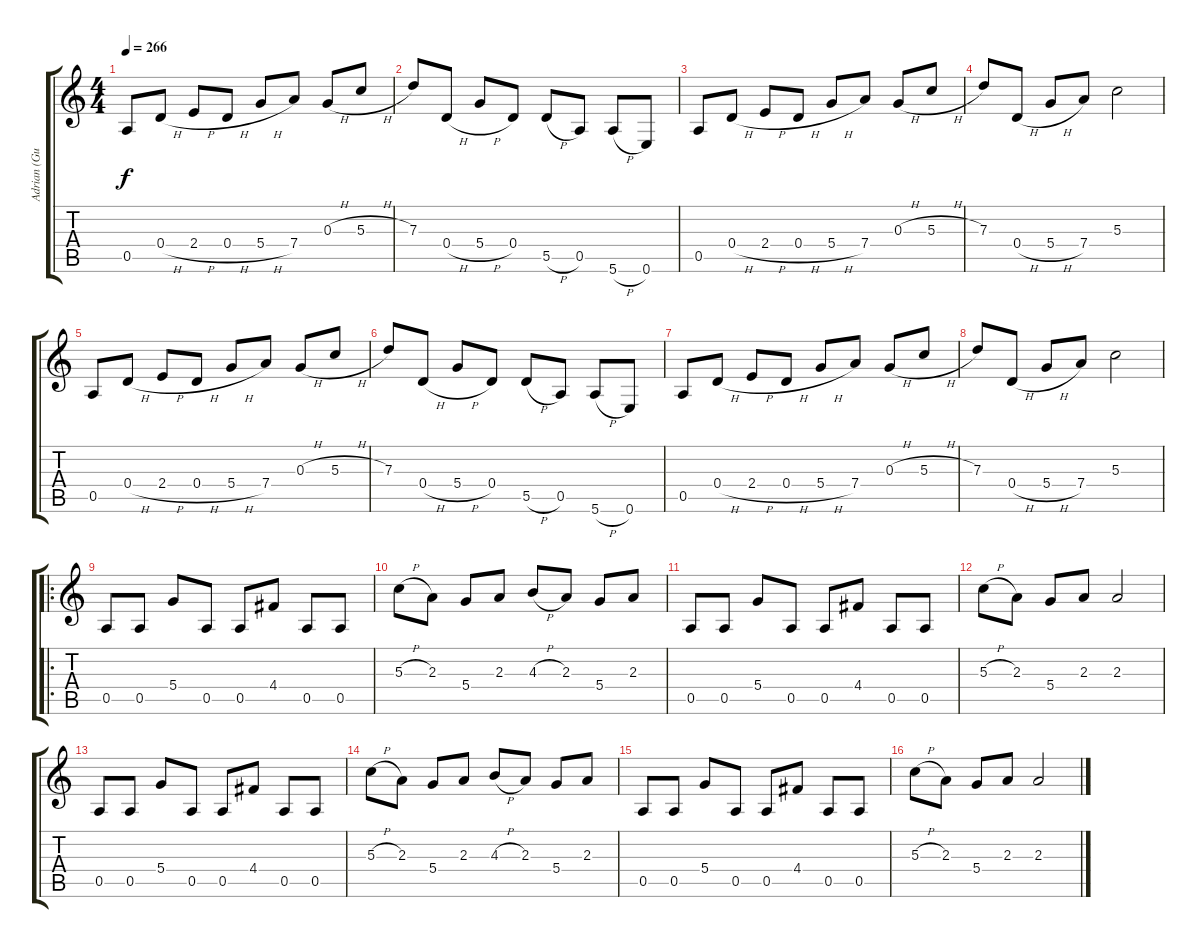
\track ("Adrian (Guitar 2)" "Adrian (Gu") {instrument distortionguitar}
\staff {score tabs}
\tuning (E4 B3 G3 D3 A2 E2) {hide}
\ts (4 4)
\tempo 266
\clef g2
\ks c
0.5.8{dy f} 0.4{h}.8 2.4{h}.8 0.4{h}.8 5.4{h}.8 7.4.8 0.3{h}.8 5.3{h}.8 |
7.3.8 0.4{h}.8 5.4{h}.8 0.4.8 5.5{h}.8 0.5.8 5.6{h}.8 0.6.8 |
0.5.8 0.4{h}.8 2.4{h}.8 0.4{h}.8 5.4{h}.8 7.4.8 0.3{h}.8 5.3{h}.8 |
7.3.8 0.4{h}.8 5.4{h}.8 7.4.8 5.3.2 |
0.5.8 0.4{h}.8 2.4{h}.8 0.4{h}.8 5.4{h}.8 7.4.8 0.3{h}.8 5.3{h}.8 |
7.3.8 0.4{h}.8 5.4{h}.8 0.4.8 5.5{h}.8 0.5.8 5.6{h}.8 0.6.8 |
0.5.8 0.4{h}.8 2.4{h}.8 0.4{h}.8 5.4{h}.8 7.4.8 0.3{h}.8 5.3{h}.8 |
7.3.8 0.4{h}.8 5.4{h}.8 7.4.8 5.3.2 |
\ro
0.5.8 0.5.8 5.4.8 0.5.8 0.5.8 4.4.8 0.5.8 0.5.8 |
5.3{h}.8 2.3.8 5.4.8 2.3.8 4.3{h}.8 2.3.8 5.4.8 2.3.8 |
0.5.8 0.5.8 5.4.8 0.5.8 0.5.8 4.4.8 0.5.8 0.5.8 |
5.3{h}.8 2.3.8 5.4.8 2.3.8 2.3.2 |
0.5.8 0.5.8 5.4.8 0.5.8 0.5.8 4.4.8 0.5.8 0.5.8 |
5.3{h}.8 2.3.8 5.4.8 2.3.8 4.3{h}.8 2.3.8 5.4.8 2.3.8 |
0.5.8 0.5.8 5.4.8 0.5.8 0.5.8 4.4.8 0.5.8 0.5.8 |
5.3{h}.8 2.3.8 5.4.8 2.3.8 2.3.2
